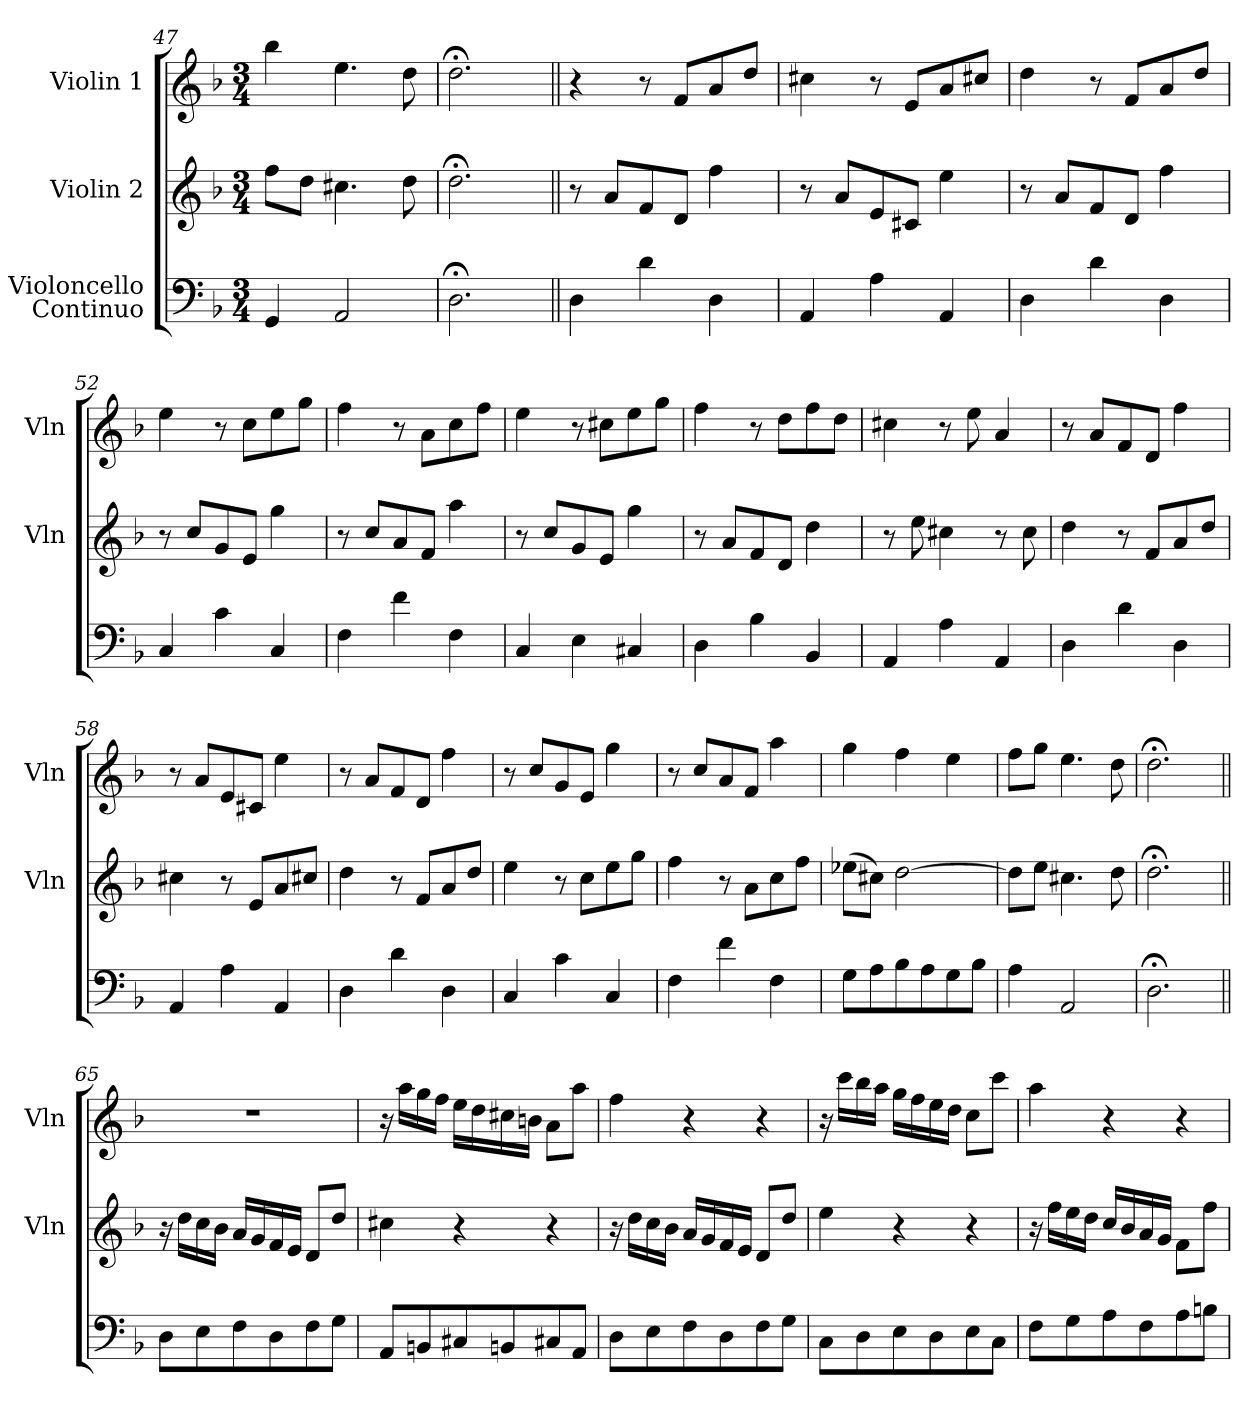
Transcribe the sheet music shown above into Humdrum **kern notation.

**kern	**kern	**kern
*part3	*part2	*part1
*staff3	*staff2	*staff1
*I"Violoncello\nContinuo	*I"Violin 2	*I"Violin 1
*	*I'Vln	*I'Vln
*clefF4	*clefG2	*clefG2
*k[b-]	*k[b-]	*k[b-]
*d:	*d:	*d:
*M3/4	*M3/4	*M3/4
=47	=47	=47
4GG/	8ff\L	4bb-\
.	8dd\J	.
2AA/	4.cc#X\	4.ee\
.	8dd\	8dd\
=48	=48	=48
2.D;<\	2.dd;<\	2.dd;<\
=49||	=49||	=49||
*	*	*MM154
4D\	8r	4r
.	8a/L	.
4d\	8f/	8r
.	8d/J	8f/L
4D\	4ff\	8a/
.	.	8dd/J
=50	=50	=50
4AA/	8r	4cc#X\
.	8a/L	.
4A\	8e/	8r
.	8c#X/J	8e/L
4AA/	4ee\	8a/
.	.	8cc#X/J
=51	=51	=51
4D\	8r	4dd\
.	8a/L	.
4d\	8f/	8r
.	8d/J	8f/L
4D\	4ff\	8a/
.	.	8dd/J
=52	=52	=52
4C/	8r	4ee\
.	8cc/L	.
4c\	8g/	8r
.	8e/J	8cc\L
4C/	4gg\	8ee\
.	.	8gg\J
=53	=53	=53
4F\	8r	4ff\
.	8cc/L	.
4f\	8a/	8r
.	8f/J	8a\L
4F\	4aa\	8cc\
.	.	8ff\J
=54	=54	=54
4C/	8r	4ee\
.	8cc/L	.
4E\	8g/	8r
.	8e/J	8cc#X\L
4C#X/	4gg\	8ee\
.	.	8gg\J
=55	=55	=55
4D\	8r	4ff\
.	8a/L	.
4B-\	8f/	8r
.	8d/J	8dd\L
4BB-/	4dd\	8ff\
.	.	8dd\J
=56	=56	=56
4AA/	8r	4cc#X\
.	8ee\	.
4A\	4cc#X\	8r
.	.	8ee\
4AA/	8r	4a/
.	8cc#\	.
=57	=57	=57
4D\	4dd\	8r
.	.	8a/L
4d\	8r	8f/
.	8f/L	8d/J
4D\	8a/	4ff\
.	8dd/J	.
=58	=58	=58
4AA/	4cc#X\	8r
.	.	8a/L
4A\	8r	8e/
.	8e/L	8c#X/J
4AA/	8a/	4ee\
.	8cc#X/J	.
=59	=59	=59
4D\	4dd\	8r
.	.	8a/L
4d\	8r	8f/
.	8f/L	8d/J
4D\	8a/	4ff\
.	8dd/J	.
=60	=60	=60
4C/	4ee\	8r
.	.	8cc/L
4c\	8r	8g/
.	8cc\L	8e/J
4C/	8ee\	4gg\
.	8gg\J	.
=61	=61	=61
4F\	4ff\	8r
.	.	8cc/L
4f\	8r	8a/
.	8a\L	8f/J
4F\	8cc\	4aa\
.	8ff\J	.
=62	=62	=62
8G\L	(8ee-X\L	4gg\
8A\	8cc#X\J)	.
8B-\	[2dd\	4ff\
8A\	.	.
8G\	.	4ee\
8B-\J	.	.
=63	=63	=63
4A\	8dd\L]	8ff\L
.	8ee\J	8gg\J
2AA/	4.cc#X\	4.ee\
.	8dd\	8dd\
=64	=64	=64
2.D;<\	2.dd;<\	2.dd;<\
=65||	=65||	=65||
*	*	*MM150
8D\L	16r	2.r
.	16dd\LL	.
8E\	16cc\	.
.	16b-\JJ	.
8F\	16a/LL	.
.	16g/	.
8D\	16f/	.
.	16e/JJ	.
8F\	8d/L	.
8G\J	8dd/J	.
=66	=66	=66
8AA/L	4cc#X\	16r
.	.	16aa\LL
8BBn/	.	16gg\
.	.	16ff\JJ
8C#X/	4r	16ee\LL
.	.	16dd\
8BBn/	.	16cc#X\
.	.	16bn\JJ
8C#X/	4r	8a\L
8AA/J	.	8aa\J
=67	=67	=67
8D\L	16r	4ff\
.	16dd\LL	.
8E\	16cc\	.
.	16b-\JJ	.
8F\	16a/LL	4r
.	16g/	.
8D\	16f/	.
.	16e/JJ	.
8F\	8d/L	4r
8G\J	8dd/J	.
=68	=68	=68
8C\L	4ee\	16r
.	.	16ccc\LL
8D\	.	16bb-\
.	.	16aa\JJ
8E\	4r	16gg\LL
.	.	16ff\
8D\	.	16ee\
.	.	16dd\JJ
8E\	4r	8cc\L
8C\J	.	8ccc\J
=69	=69	=69
8F\L	16r	4aa\
.	16ff\LL	.
8G\	16ee\	.
.	16dd\JJ	.
8A\	16cc/LL	4r
.	16b-/	.
8F\	16a/	.
.	16g/JJ	.
8A\	8f\L	4r
8Bn\J	8ff\J	.
=	=	=
*-	*-	*-
